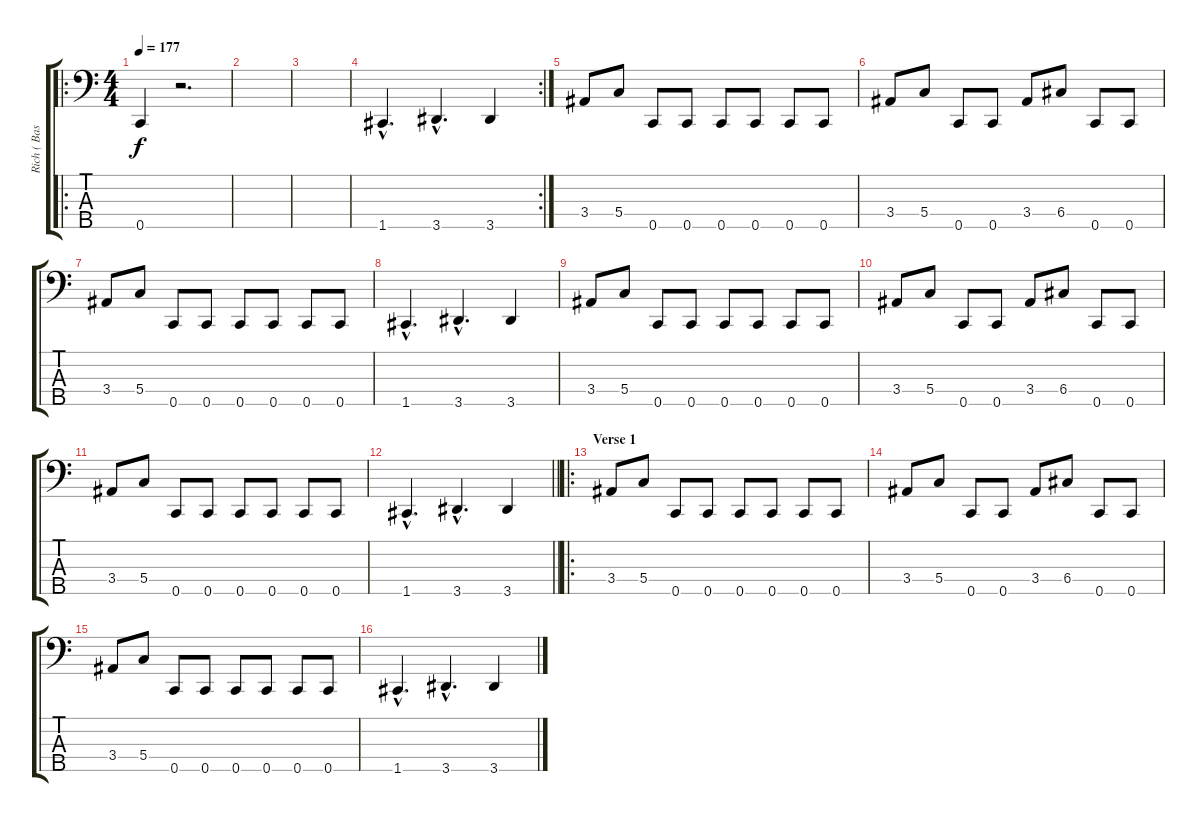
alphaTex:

\track ("Rich ( Bass )" "Rich ( Bas") {instrument electricbassfinger}
\staff {score tabs}
\tuning (A2 F2 C2 G1 C1) {hide}
\ro
\ts (4 4)
\tempo 177
\clef f4
\ks c
0.5.4{dy f} r.2{d} |
|
|
\rc 2
1.5{hac}.4{d} 3.5{hac}.4{d} 3.5.4 |
3.4.8 5.4.8 0.5.8 0.5.8 0.5.8 0.5.8 0.5.8 0.5.8 |
3.4.8 5.4.8 0.5.8 0.5.8 3.4.8 6.4.8 0.5.8 0.5.8 |
3.4.8 5.4.8 0.5.8 0.5.8 0.5.8 0.5.8 0.5.8 0.5.8 |
1.5{hac}.4{d} 3.5{hac}.4{d} 3.5.4 |
3.4.8 5.4.8 0.5.8 0.5.8 0.5.8 0.5.8 0.5.8 0.5.8 |
3.4.8 5.4.8 0.5.8 0.5.8 3.4.8 6.4.8 0.5.8 0.5.8 |
3.4.8 5.4.8 0.5.8 0.5.8 0.5.8 0.5.8 0.5.8 0.5.8 |
\barLineRight lightlight
1.5{hac}.4{d} 3.5{hac}.4{d} 3.5.4 |
\ro
\section ("" "Verse 1")
3.4.8 5.4.8 0.5.8 0.5.8 0.5.8 0.5.8 0.5.8 0.5.8 |
3.4.8 5.4.8 0.5.8 0.5.8 3.4.8 6.4.8 0.5.8 0.5.8 |
3.4.8 5.4.8 0.5.8 0.5.8 0.5.8 0.5.8 0.5.8 0.5.8 |
1.5{hac}.4{d} 3.5{hac}.4{d} 3.5.4
